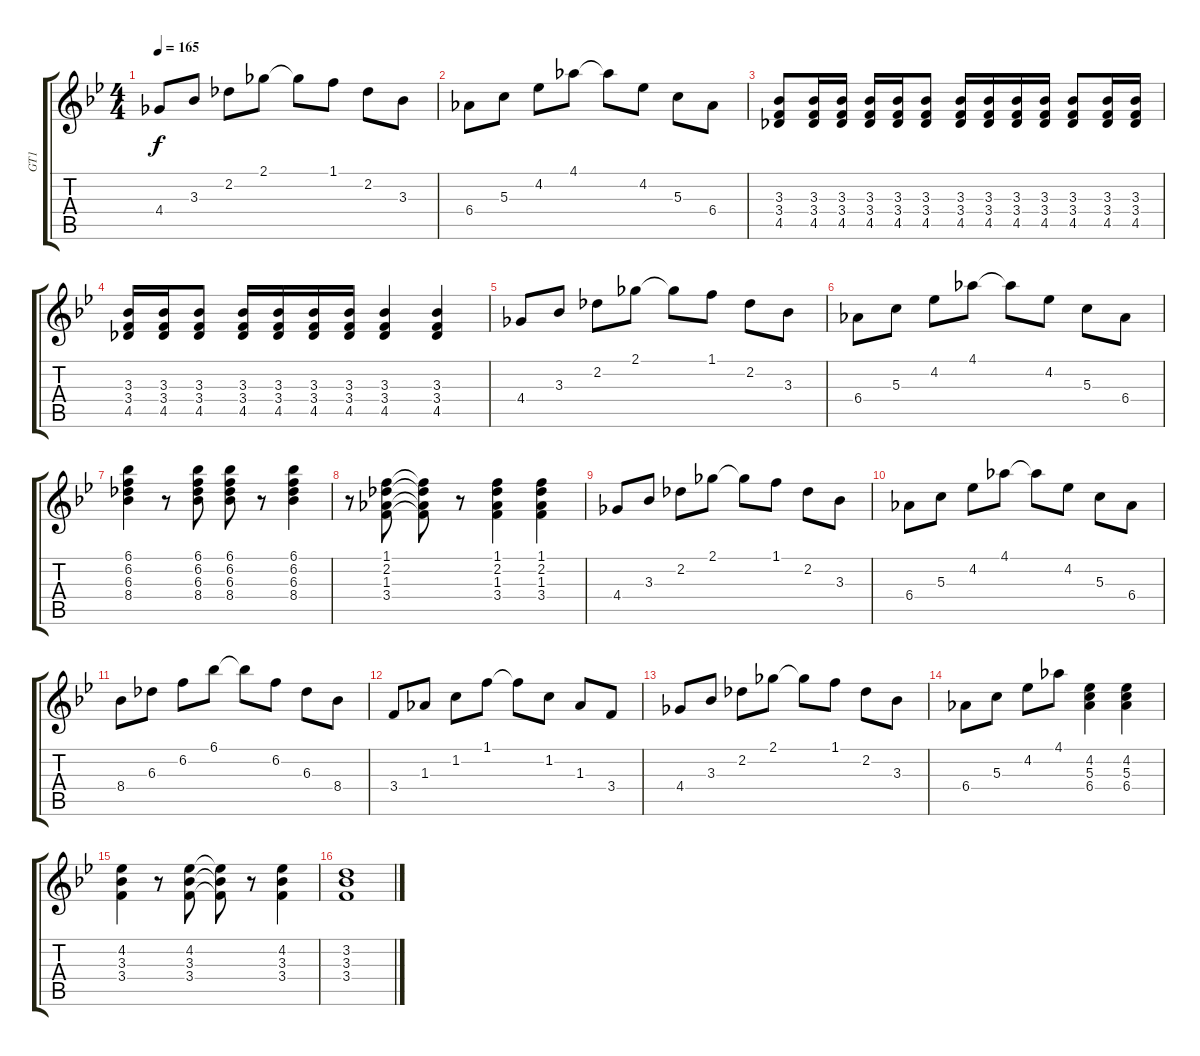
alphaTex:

\track ("GT1" "GT1") {instrument overdrivenguitar}
\staff {score tabs}
\tuning (E4 B3 G3 D3 A2 E2) {hide}
\ts (4 4)
\tempo 165
\clef g2
\ks bb
4.4.8{dy f} 3.3.8 2.2.8 2.1.8 2.1{t}.8 1.1.8 2.2.8 3.3.8 |
6.4.8 5.3.8 4.2.8 4.1.8 4.1{t}.8 4.2.8 5.3.8 6.4.8 |
(3.3 3.4 4.5).8 (3.3 3.4 4.5).16 (3.3 3.4 4.5).16 (3.3 3.4 4.5).16 (3.3 3.4 4.5).16 (3.3 3.4 4.5).8 (3.3 3.4 4.5).16 (3.3 3.4 4.5).16 (3.3 3.4 4.5).16 (3.3 3.4 4.5).16 (3.3 3.4 4.5).8 (3.3 3.4 4.5).16 (3.3 3.4 4.5).16 |
(3.3 3.4 4.5).16 (3.3 3.4 4.5).16 (3.3 3.4 4.5).8 (3.3 3.4 4.5).16 (3.3 3.4 4.5).16 (3.3 3.4 4.5).16 (3.3 3.4 4.5).16 (3.3 3.4 4.5).4 (3.3 3.4 4.5).4 |
4.4.8 3.3.8 2.2.8 2.1.8 2.1{t}.8 1.1.8 2.2.8 3.3.8 |
6.4.8 5.3.8 4.2.8 4.1.8 4.1{t}.8 4.2.8 5.3.8 6.4.8 |
(6.1 6.2 6.3 8.4).4 r.8 (6.1 6.2 6.3 8.4).8 (6.1 6.2 6.3 8.4).8 r.8 (6.1 6.2 6.3 8.4).4 |
r.8 (1.1 2.2 1.3 3.4).8 (1.1{t} 2.2{t} 1.3{t} 3.4{t}).8 r.8 (1.1 2.2 1.3 3.4).4 (1.1 2.2 1.3 3.4).4 |
4.4.8 3.3.8 2.2.8 2.1.8 2.1{t}.8 1.1.8 2.2.8 3.3.8 |
6.4.8 5.3.8 4.2.8 4.1.8 4.1{t}.8 4.2.8 5.3.8 6.4.8 |
8.4.8 6.3.8 6.2.8 6.1.8 6.1{t}.8 6.2.8 6.3.8 8.4.8 |
3.4.8 1.3.8 1.2.8 1.1.8 1.1{t}.8 1.2.8 1.3.8 3.4.8 |
4.4.8 3.3.8 2.2.8 2.1.8 2.1{t}.8 1.1.8 2.2.8 3.3.8 |
6.4.8 5.3.8 4.2.8 4.1.8 (4.2 5.3 6.4).4 (4.2 5.3 6.4).4 |
(4.2 3.3 3.4).4 r.8 (4.2 3.3 3.4).8 (4.2{t} 3.3{t} 3.4{t}).8 r.8 (4.2 3.3 3.4).4 |
(3.2 3.3 3.4).1
